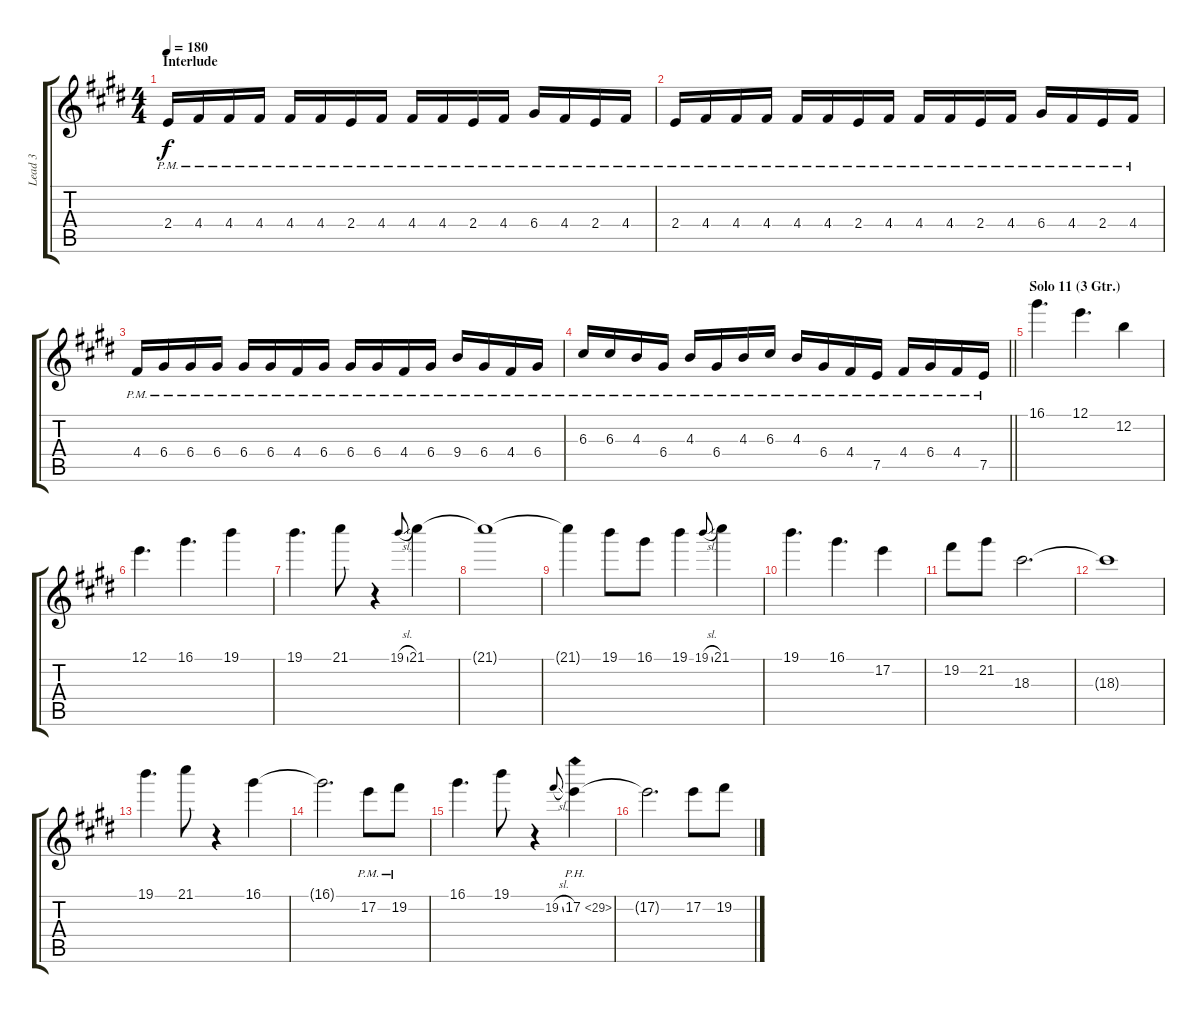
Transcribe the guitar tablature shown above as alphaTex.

\track ("Lead 3" "Lead 3") {instrument distortionguitar}
\staff {score tabs}
\tuning (E4 B3 G3 D3 A2 E2) {hide}
\ts (4 4)
\section ("" "Interlude")
\tempo 180
\clef g2
\ks c#minor
2.4{pm}.16{dy f} 4.4{pm}.16 4.4{pm}.16 4.4{pm}.16 4.4{pm}.16 4.4{pm}.16 2.4{pm}.16 4.4{pm}.16 4.4{pm}.16 4.4{pm}.16 2.4{pm}.16 4.4{pm}.16 6.4{pm}.16 4.4{pm}.16 2.4{pm}.16 4.4{pm}.16 |
2.4{pm}.16 4.4{pm}.16 4.4{pm}.16 4.4{pm}.16 4.4{pm}.16 4.4{pm}.16 2.4{pm}.16 4.4{pm}.16 4.4{pm}.16 4.4{pm}.16 2.4{pm}.16 4.4{pm}.16 6.4{pm}.16 4.4{pm}.16 2.4{pm}.16 4.4{pm}.16 |
4.4{pm}.16 6.4{pm}.16 6.4{pm}.16 6.4{pm}.16 6.4{pm}.16 6.4{pm}.16 4.4{pm}.16 6.4{pm}.16 6.4{pm}.16 6.4{pm}.16 4.4{pm}.16 6.4{pm}.16 9.4{pm}.16 6.4{pm}.16 4.4{pm}.16 6.4{pm}.16 |
\barLineRight lightlight
6.3{pm}.16 6.3{pm}.16 4.3{pm}.16 6.4{pm}.16 4.3{pm}.16 6.4{pm}.16 4.3{pm}.16 6.3{pm}.16 4.3{pm}.16 6.4{pm}.16 4.4{pm}.16 7.5{pm}.16 4.4{pm}.16 6.4{pm}.16 4.4{pm}.16 7.5{pm}.16 |
\section ("" "Solo 11 (3 Gtr.)")
16.1.4{d volume 12} 12.1.4{d} 12.2.4 |
12.1.4{d} 16.1.4{d} 19.1.4 |
19.1.4{d} 21.1.8 r.4 19.1{sl}.8{gr onbeat} 21.1.4 |
21.1{t}.1 |
21.1{t}.4 19.1.8 16.1.8 19.1.4 19.1{sl}.8{gr onbeat} 21.1.4 |
19.1.4{d} 16.1.4{d} 17.2.4 |
19.2.8 21.2.8 18.3.2{d} |
18.3{t}.1 |
19.1.4{d} 21.1.8 r.4 16.1.4 |
16.1{t}.2{d} 17.2{pm}.8 19.2{pm}.8 |
16.1.4{d} 19.1.8 r.4 19.2{sl}.8{gr onbeat} 17.2{ph 12}.4 |
17.2{t}.2{d} 17.2.8 19.2.8
